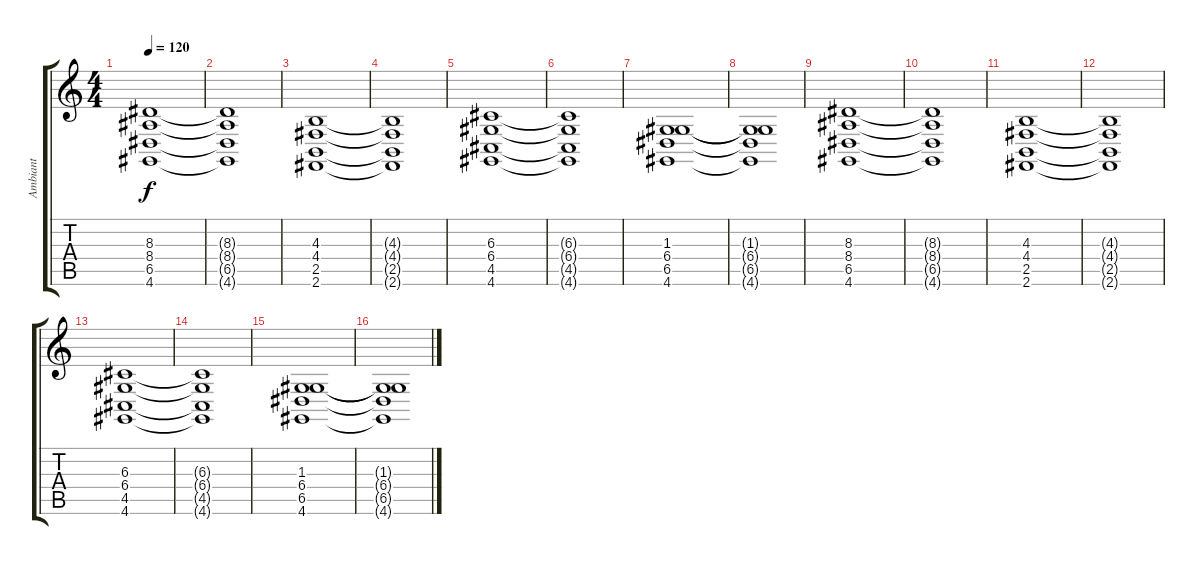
\track ("Ambiant" "Ambiant") {instrument pad2warm}
\staff {score tabs}
\tuning (E4 B3 G3 D3 A2 E2) {hide}
\ts (4 4)
\tempo 120
\clef g2
\ks c
(8.3 8.4 6.5 4.6).1{dy f} |
(8.3{t} 8.4{t} 6.5{t} 4.6{t}).1 |
(4.3 4.4 2.5 2.6).1 |
(4.3{t} 4.4{t} 2.5{t} 2.6{t}).1 |
(6.3 6.4 4.5 4.6).1 |
(6.3{t} 6.4{t} 4.5{t} 4.6{t}).1 |
(1.3 6.4 6.5 4.6).1 |
(1.3{t} 6.4{t} 6.5{t} 4.6{t}).1 |
(8.3 8.4 6.5 4.6).1 |
(8.3{t} 8.4{t} 6.5{t} 4.6{t}).1 |
(4.3 4.4 2.5 2.6).1 |
(4.3{t} 4.4{t} 2.5{t} 2.6{t}).1 |
(6.3 6.4 4.5 4.6).1 |
(6.3{t} 6.4{t} 4.5{t} 4.6{t}).1 |
(1.3 6.4 6.5 4.6).1 |
(1.3{t} 6.4{t} 6.5{t} 4.6{t}).1
